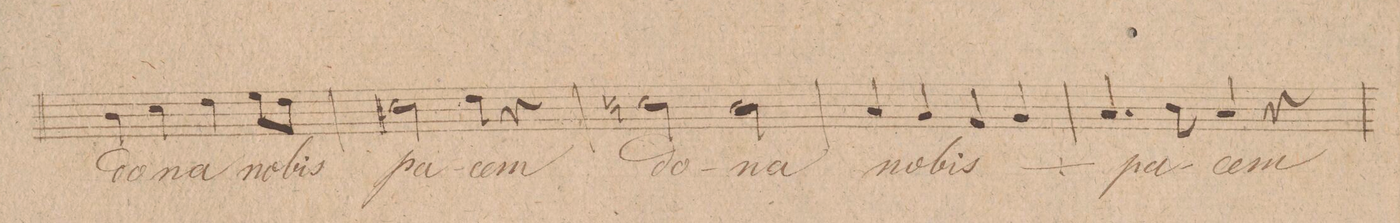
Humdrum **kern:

**kern	**text	**dynam
*I"Tenore.	*	*
*clefC4	*	*
*k[f#c#g#]	*	*
*met(c|)	*	*
*M2/2	*	*
4A\	do-	.
4B\	-na	.
4c#\	.	.
8d\L	no-	.
8c#\J	-bis	.
=42	=42	=42
2B#X\	pa-	.
4c#\	-cem	.
4r	.	.
=43	=43	=43
2Bn\	do-	.
2A\	-na	.
=44	=44	=44
4G#/	no-	.
4F#/	-bis	.
*	*ij	*
4E/	no-	.
4F#/	-bis	.
*	*Xij	*
=45	=45	=45
4.G#/	pa-	.
8A\	.	.
4G#/	-cem	.
4r	.	.
=46	=46	=46
*-	*-	*-
